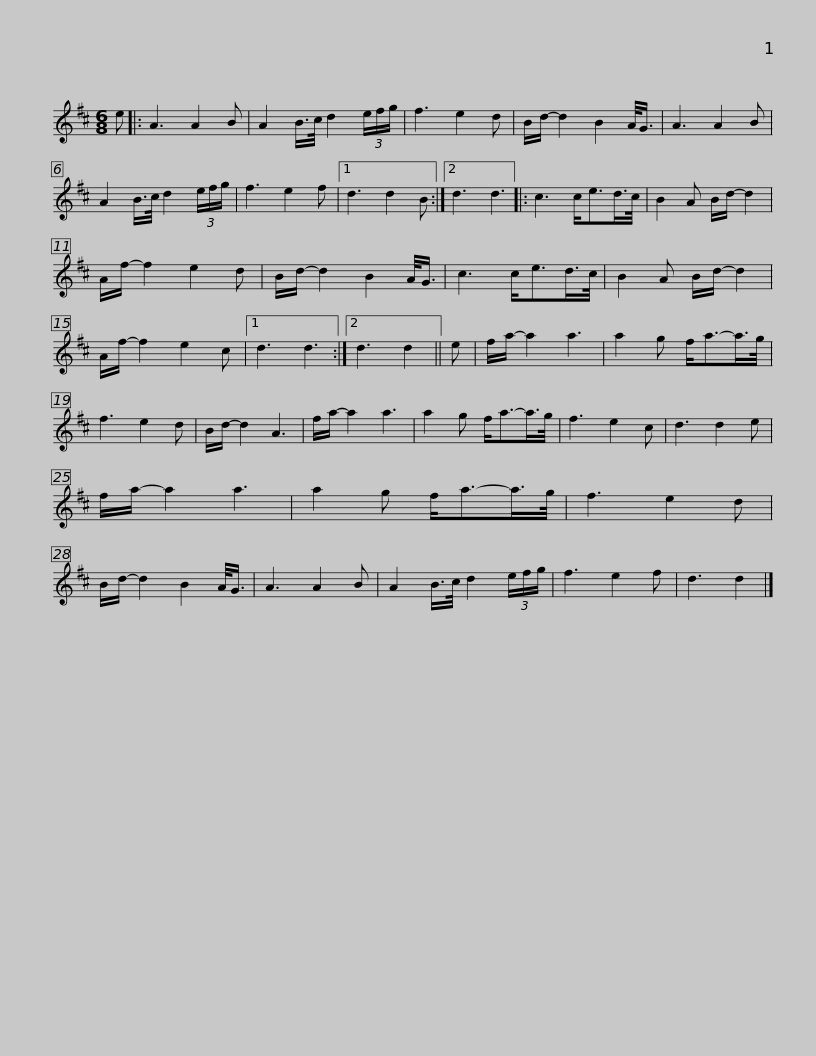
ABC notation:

X:1
L:1/8
M:6/8
I:linebreak $
K:D
V:1 treble
V:1
 e |: A3 A2 B | A2 B/>c/ d2 (3e/f/g/ | f3 e2 d | B/d/- d2 B2 A/<G/ | %5
 A3 A2 B | A2 B/>c/ d2 (3e/f/g/ | f3 e2 f |1 d3 d2 B :|2$ d3 d3 |: %10
 c3 c<ed/>c/ | B2 A B/d/- d2 | A/f/- f2 e2 d | B/d/- d2 B2 A/<G/ | c3 c<ed/>c/ | %15
 B2 A B/d/- d2 | A/f/- f2 e2 c |1$ d3 d3 :|2 d3 d2 || e | %20
 f/a/- a2 a3 | a2 g f<a-a/>g/ | f3 e2 d | B/d/- d2 A3 | f/a/- a2 a3 | %25
 a2 g f<a-a/>g/ |$ f3 e2 c | d3 d2 e | f/a/- a2 a3 | a2 g f<a-a/>g/ | %30
 f3 e2 d | B/d/- d2 B2 A/<G/ | A3 A2 B | A2 B/>c/ d2 (3e/f/g/ | f3 e2 f |$ %35
 d3 d2 |] %36
